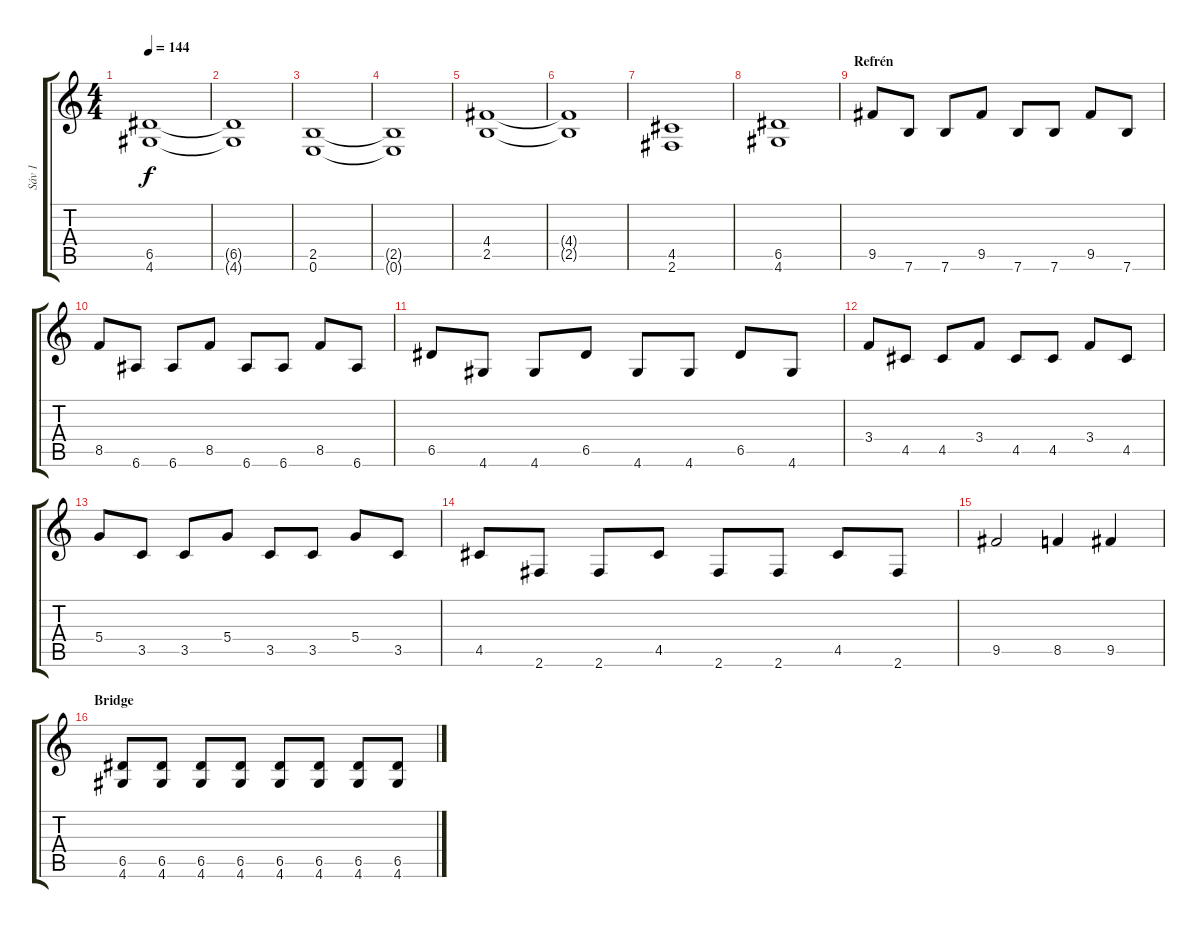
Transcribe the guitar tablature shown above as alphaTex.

\track ("Sáv 1" "Sáv 1") {instrument distortionguitar}
\staff {score tabs}
\tuning (E4 B3 G3 D3 A2 E2) {hide}
\ts (4 4)
\tempo 144
\clef g2
\ks c
(6.5 4.6).1{dy f} |
(6.5{t} 4.6{t}).1 |
(2.5 0.6).1 |
(2.5{t} 0.6{t}).1 |
(4.4 2.5).1 |
(4.4{t} 2.5{t}).1 |
(4.5 2.6).1 |
(6.5 4.6).1 |
\section ("" "Refrén")
9.5.8 7.6.8 7.6.8 9.5.8 7.6.8 7.6.8 9.5.8 7.6.8 |
8.5.8 6.6.8 6.6.8 8.5.8 6.6.8 6.6.8 8.5.8 6.6.8 |
6.5.8 4.6.8 4.6.8 6.5.8 4.6.8 4.6.8 6.5.8 4.6.8 |
3.4.8 4.5.8 4.5.8 3.4.8 4.5.8 4.5.8 3.4.8 4.5.8 |
5.4.8 3.5.8 3.5.8 5.4.8 3.5.8 3.5.8 5.4.8 3.5.8 |
4.5.8 2.6.8 2.6.8 4.5.8 2.6.8 2.6.8 4.5.8 2.6.8 |
9.5.2 8.5.4 9.5.4 |
\section ("" "Bridge")
(6.5 4.6).8 (6.5 4.6).8 (6.5 4.6).8 (6.5 4.6).8 (6.5 4.6).8 (6.5 4.6).8 (6.5 4.6).8 (6.5 4.6).8
